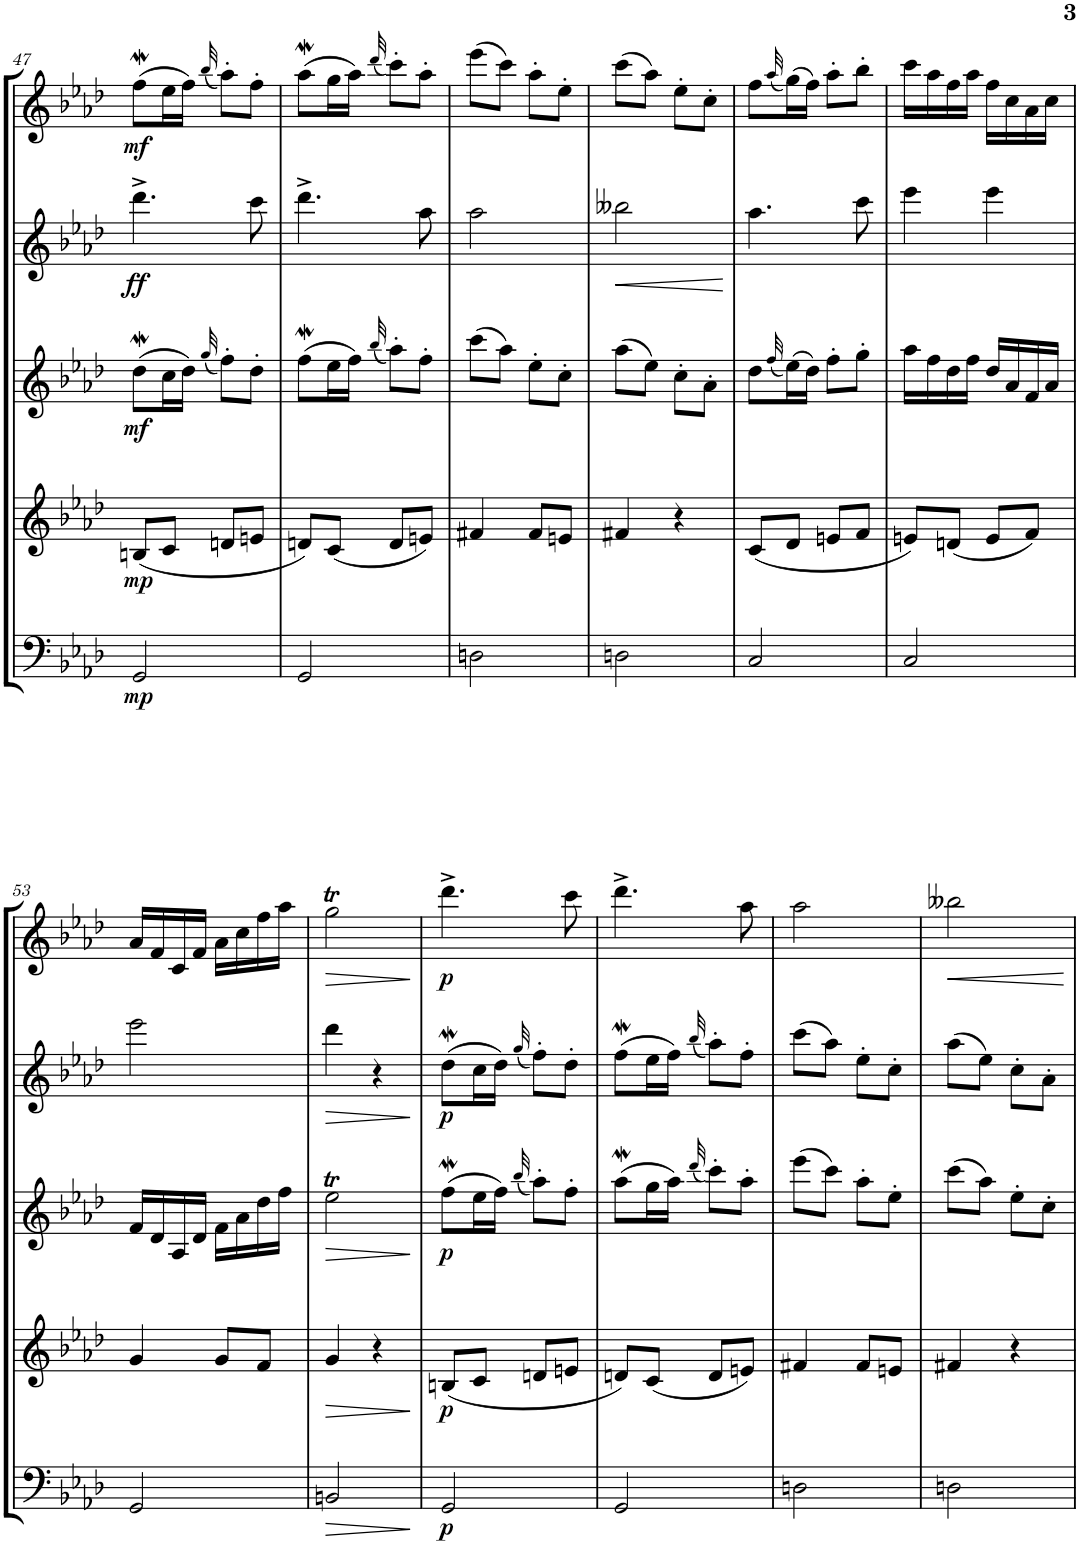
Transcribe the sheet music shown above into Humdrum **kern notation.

**kern	**dynam	**kern	**dynam	**kern	**dynam	**kern	**dynam	**kern	**dynam
*part5	*part5	*part4	*part4	*part3	*part3	*part2	*part2	*part1	*part1
*staff5	*staff5	*staff4	*staff4	*staff3	*staff3	*staff2	*staff2	*staff1	*staff1
*I"Bassoon	*	*I"Horn in F	*	*I"Bb Clarinet	*	*I"Oboe	*	*I"Flute	*
*I'Bsn	*	*I'Hn	*	*I'Cl	*	*I'Ob	*	*I'Fl	*
!!LO:PB:g=z
*clefF4	*	*clefG2	*	*clefG2	*	*clefG2	*	*clefG2	*
*	*	*ITrd4c7	*	*ITrd1c2	*	*	*	*	*
*k[b-e-a-d-]	*	*k[b-e-a-d-]	*	*k[b-e-a-d-]	*	*k[b-e-a-d-]	*	*k[b-e-a-d-]	*
*M2/4	*	*M2/4	*	*M2/4	*	*M2/4	*	*M2/4	*
=47	=47	=47	=47	=47	=47	=47	=47	=47	=47
!	!LO:DY:b	!	!LO:DY:b	!	!LO:DY:b	!	!LO:DY:b	!	!LO:DY:b
2GG/	mp	(8Bn/L	mp	(8dd-w\L	mf	4.ddd-^\	ff	(8ffW\L	mf
.	.	8c/J	.	16cc\L	.	.	.	16ee-\L	.
.	.	.	.	16dd-\JJ)	.	.	.	16ff\JJ)	.
.	.	.	.	(32qgg/	.	.	.	(32qbb-/	.
.	.	8dn/L	.	8ff'\L)	.	.	.	8aa-'\L)	.
.	.	8en/J	.	8dd-'\J	.	8ccc\	.	8ff'\J	.
=48	=48	=48	=48	=48	=48	=48	=48	=48	=48
2GG/	.	8dn/L)	.	(8ffW\L	.	4.ddd-^\	.	(8aa-w\L	.
.	.	(8c/J	.	16ee-\L	.	.	.	16gg\L	.
.	.	.	.	16ff\JJ)	.	.	.	16aa-\JJ)	.
.	.	.	.	(32qbb-/	.	.	.	(32qddd-/	.
.	.	8d/L	.	8aa-'\L)	.	.	.	8ccc'\L)	.
.	.	8en/J)	.	8ff'\J	.	8aa-\	.	8aa-'\J	.
=49	=49	=49	=49	=49	=49	=49	=49	=49	=49
2Dn\	.	4f#X/	.	(8ccc\L	.	2aa-\	.	(8eee-\L	.
.	.	.	.	8aa-\J)	.	.	.	8ccc\J)	.
.	.	8f#/L	.	8ee-'\L	.	.	.	8aa-'\L	.
.	.	8en/J	.	8cc'\J	.	.	.	8ee-'\J	.
=50	=50	=50	=50	=50	=50	=50	=50	=50	=50
!	!	!	!	!	!	!	!LO:HP:b	!	!
2Dn\	.	4f#X/	.	(8aa-\L	.	2bb--X\	<	(8ccc\L	.
.	.	.	.	8ee-\J)	.	.	.	8aa-\J)	.
.	.	4r	.	8cc'\L	.	.	.	8ee-'\L	.
.	.	.	.	8a-'\J	.	.	.	8cc'\J	.
.	.	.	.	.	.	.	[	.	.
=51	=51	=51	=51	=51	=51	=51	=51	=51	=51
2C/	.	(8c/L	.	8dd-\L	.	4.aa-\	.	8ff\L	.
.	.	.	.	(<32qff/	.	.	.	(<32qaa-/	.
.	.	8d-/J	.	(16ee-\L)	.	.	.	(16gg\L)	.
.	.	.	.	16dd-\JJ)	.	.	.	16ff\JJ)	.
.	.	8en/L	.	8ff'\L	.	.	.	8aa-'\L	.
.	.	8f/J	.	8gg'\J	.	8ccc\	.	8bb-'\J	.
=52	=52	=52	=52	=52	=52	=52	=52	=52	=52
2C/	.	8en/L)	.	16aa-\LL	.	4eee-\	.	16ccc\LL	.
.	.	.	.	16ff\	.	.	.	16aa-\	.
.	.	(8dn/J	.	16dd-\	.	.	.	16ff\	.
.	.	.	.	16ff\JJ	.	.	.	16aa-\JJ	.
.	.	8e/L	.	16dd-/LL	.	4eee-\	.	16ff\LL	.
.	.	.	.	16a-/	.	.	.	16cc\	.
.	.	8f/J)	.	16f/	.	.	.	16a-\	.
.	.	.	.	16a-/JJ	.	.	.	16cc\JJ	.
!!LO:LB:g=z
=53	=53	=53	=53	=53	=53	=53	=53	=53	=53
2GG/	.	4g/	.	16f/LL	.	2eee-\	.	16a-/LL	.
.	.	.	.	16d-/	.	.	.	16f/	.
.	.	.	.	16A-/	.	.	.	16c/	.
.	.	.	.	16d-/JJ	.	.	.	16f/JJ	.
.	.	8g/L	.	16f\LL	.	.	.	16a-\LL	.
.	.	.	.	16a-\	.	.	.	16cc\	.
.	.	8f/J	.	16dd-\	.	.	.	16ff\	.
.	.	.	.	16ff\JJ	.	.	.	16aa-\JJ	.
=54	=54	=54	=54	=54	=54	=54	=54	=54	=54
!	!LO:HP:b	!	!LO:HP:b	!	!LO:HP:b	!	!LO:HP:b	!	!LO:HP:b
2BBn/	>	4g/	>	2ee-T\	>	4ddd-\	>	2ggt\	>
.	.	4r	.	.	.	4r	.	.	.
.	]	.	]	.	]	.	]	.	]
=55	=55	=55	=55	=55	=55	=55	=55	=55	=55
!	!LO:DY:b	!	!LO:DY:b	!	!LO:DY:b	!	!LO:DY:b	!	!LO:DY:b
2GG/	p	(8Bn/L	p	(8ffW\L	p	(8dd-w\L	p	4.ddd-^\	p
.	.	8c/J	.	16ee-\L	.	16cc\L	.	.	.
.	.	.	.	16ff\JJ)	.	16dd-\JJ)	.	.	.
.	.	.	.	(32qbb-/	.	(32qgg/	.	.	.
.	.	8dn/L	.	8aa-'\L)	.	8ff'\L)	.	.	.
.	.	8en/J	.	8ff'\J	.	8dd-'\J	.	8ccc\	.
=56	=56	=56	=56	=56	=56	=56	=56	=56	=56
2GG/	.	8dn/L)	.	(8aa-w\L	.	(8ffW\L	.	4.ddd-^\	.
.	.	(8c/J	.	16gg\L	.	16ee-\L	.	.	.
.	.	.	.	16aa-\JJ)	.	16ff\JJ)	.	.	.
.	.	.	.	(32qddd-/	.	(32qbb-/	.	.	.
.	.	8d/L	.	8ccc'\L)	.	8aa-'\L)	.	.	.
.	.	8en/J)	.	8aa-'\J	.	8ff'\J	.	8aa-\	.
=57	=57	=57	=57	=57	=57	=57	=57	=57	=57
2Dn\	.	4f#X/	.	(8eee-\L	.	(8ccc\L	.	2aa-\	.
.	.	.	.	8ccc\J)	.	8aa-\J)	.	.	.
.	.	8f#/L	.	8aa-'\L	.	8ee-'\L	.	.	.
.	.	8en/J	.	8ee-'\J	.	8cc'\J	.	.	.
=58	=58	=58	=58	=58	=58	=58	=58	=58	=58
!	!	!	!	!	!	!	!	!	!LO:HP:b
2Dn\	.	4f#X/	.	(8ccc\L	.	(8aa-\L	.	2bb--X\	<
.	.	.	.	8aa-\J)	.	8ee-\J)	.	.	.
.	.	4r	.	8ee-'\L	.	8cc'\L	.	.	.
.	.	.	.	8cc'\J	.	8a-'\J	.	.	.
.	.	.	.	.	.	.	.	.	[
=	=	=	=	=	=	=	=	=	=
*-	*-	*-	*-	*-	*-	*-	*-	*-	*-
